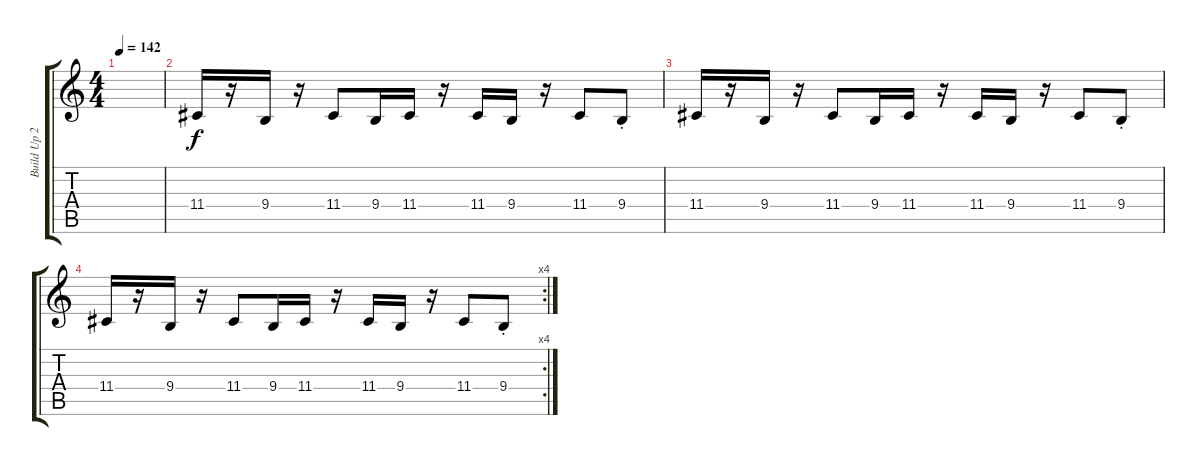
\track ("Build Up 2" "Build Up 2") {instrument lead2sawtooth}
\staff {score tabs}
\tuning (E4 B3 G3 D3 A2 E2) {hide}
\ts (4 4)
\tempo 142
\clef g2
\ks c
|
11.4.16 r.16 9.4.16 r.16 11.4.8 9.4.16 11.4.16 r.16 11.4.16 9.4.16 r.16 11.4.8 9.4{st}.8 |
11.4.16 r.16 9.4.16 r.16 11.4.8 9.4.16 11.4.16 r.16 11.4.16 9.4.16 r.16 11.4.8 9.4{st}.8 |
\rc 4
11.4.16 r.16 9.4.16 r.16 11.4.8 9.4.16 11.4.16 r.16 11.4.16 9.4.16 r.16 11.4.8 9.4{st}.8
